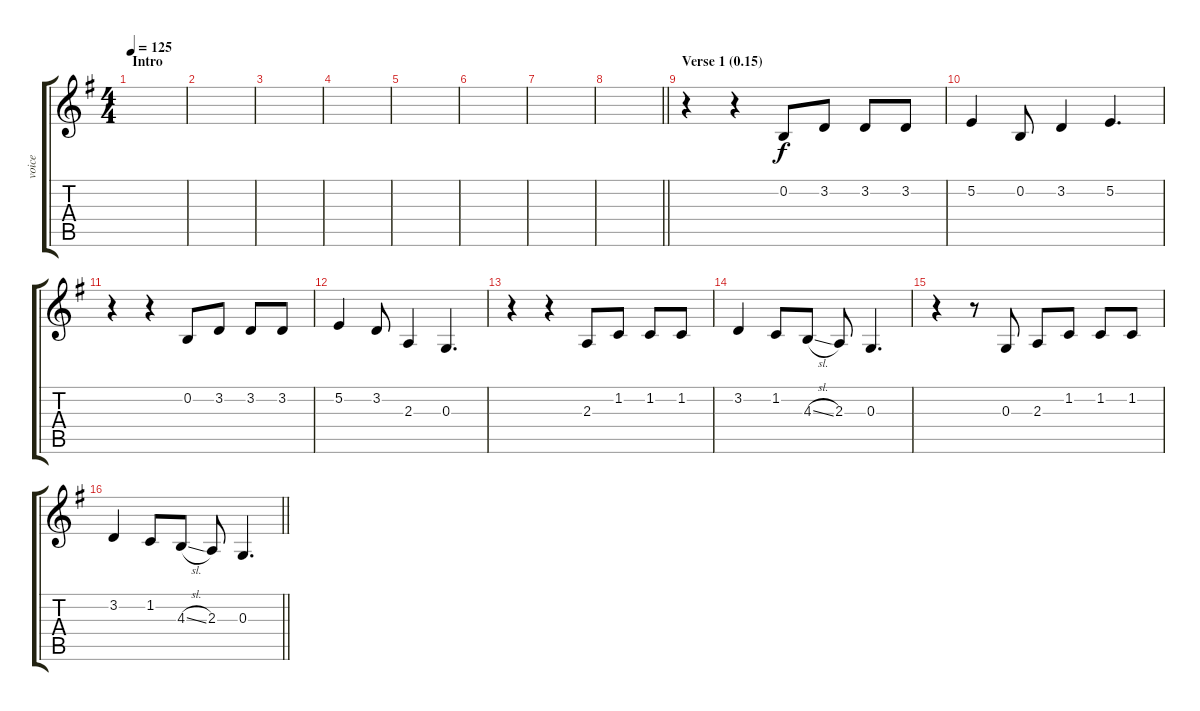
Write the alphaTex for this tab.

\track ("voice" "voice") {instrument clarinet}
\staff {score tabs}
\tuning (E4 B3 G3 D3 A2 E2) {hide}
\ts (4 4)
\section ("" "Intro")
\tempo 125
\clef g2
\ks g
|
|
|
|
|
|
|
\barLineRight lightlight
|
\section ("" "Verse 1 (0.15)")
r.4 r.4 0.2.8 3.2.8 3.2.8 3.2.8 |
5.2.4 0.2.8 3.2.4 5.2.4{d} |
r.4 r.4 0.2.8 3.2.8 3.2.8 3.2.8 |
5.2.4 3.2.8 2.3.4 0.3.4{d} |
r.4 r.4 2.3.8 1.2.8 1.2.8 1.2.8 |
3.2.4 1.2.8 4.3{sl}.8 2.3.8 0.3.4{d} |
r.4 r.8 0.3.8 2.3.8 1.2.8 1.2.8 1.2.8 |
\barLineRight lightlight
3.2.4 1.2.8 4.3{sl}.8 2.3.8 0.3.4{d}
